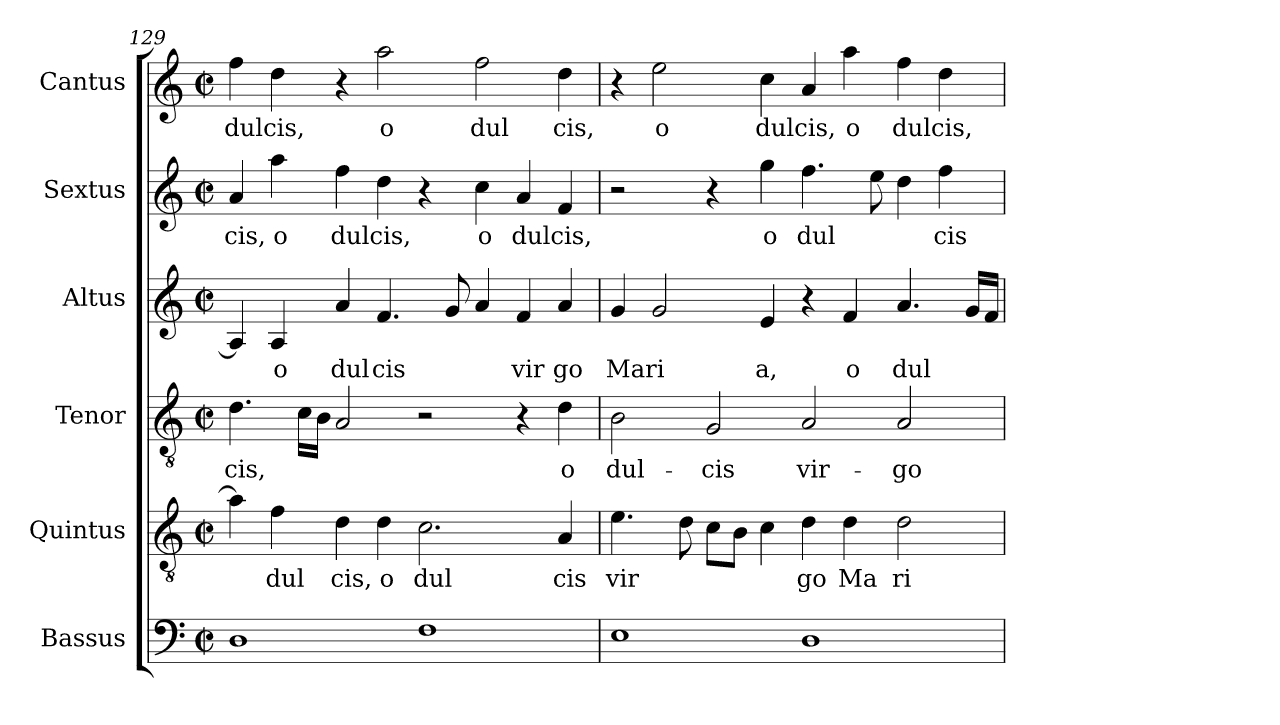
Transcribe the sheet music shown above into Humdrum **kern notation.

**kern	**kern	**text	**kern	**text	**kern	**text	**kern	**text	**kern	**text
*part6	*part5	*part5	*part4	*part4	*part3	*part3	*part2	*part2	*part1	*part1
*staff6	*staff5	*staff5	*staff4	*staff4	*staff3	*staff3	*staff2	*staff2	*staff1	*staff1
*I"Bassus	*I"Quintus	*	*I"Tenor	*	*I"Altus	*	*I"Sextus	*	*I"Cantus	*
*I'Bassus	*I'Quintus	*	*I'Tenor	*	*I'Altus	*	*I'Sextus	*	*I'Cantus	*
*clefF4	*clefGv2	*	*clefGv2	*	*clefG2	*	*clefG2	*	*clefG2	*
*M2/2	*M2/2	*	*M2/2	*	*M2/2	*	*M2/2	*	*M2/2	*
*met(c|)	*met(c|)	*	*met(c|)	*	*met(c|)	*	*met(c|)	*	*met(c|)	*
=129	=129	=129	=129	=129	=129	=129	=129	=129	=129	=129
!	!	!	!	!LO:LY:b	!	!	!	!LO:LY:b:cj	!	!LO:LY:b:cj
1D	4a\]	.	4.d\	-cis,	4A/]	.	4a/	cis,	4ff\	dulcis,
!	!	!LO:LY:b:cj	!	!	!	!LO:LY:b:cj	!	!LO:LY:b:cj	!	!
.	4f\	dul	.	.	4A/	o	4aa\	o	4dd\	.
.	.	.	16c\L	.	.	.	.	.	.	.
.	.	.	16B\J	.	.	.	.	.	.	.
!	!	!LO:LY:b:cj	!	!	!	!LO:LY:b:cj	!	!LO:LY:b:cj	!	!
.	4d\	cis,	2A/	.	4a/	dul	4ff\	dulcis,	4r	.
!	!	!LO:LY:b:cj	!	!	!	!LO:LY:b	!	!	!	!LO:LY:b:cj
.	4d\	o	.	.	4.f/	cis	4dd\	.	2aa\	o
!	!	!LO:LY:b:cj	!	!	!	!	!	!	!	!
1F	2.c\	dul	2r	.	.	.	4r	.	.	.
.	.	.	.	.	8g/	.	.	.	.	.
!	!	!	!	!	!	!	!	!LO:LY:b:cj	!	!LO:LY:b:cj
.	.	.	.	.	4a/	.	4cc\	o	2ff\	dul
!	!	!	!	!	!	!LO:LY:b:cj	!	!LO:LY:b:cj	!	!
.	.	.	4r	.	4f/	vir	4a/	dulcis,	.	.
!	!	!LO:LY:b:cj	!	!LO:LY:b:cj	!	!LO:LY:b:cj	!	!	!	!LO:LY:b:cj
.	4A/	cis	4d\	o	4a/	go	4f/	.	4dd\	cis,
=130	=130	=130	=130	=130	=130	=130	=130	=130	=130	=130
!	!	!LO:LY:b	!	!LO:LY:b:cj	!	!LO:LY:b:cj	!	!	!	!
1E	4.e\	vir	2B\	dul-	4g/	Mari	2r	.	4r	.
!	!	!	!	!	!	!	!	!	!	!LO:LY:b:cj
.	.	.	.	.	2g/	.	.	.	2ee\	o
.	8d\	.	.	.	.	.	.	.	.	.
!	!	!	!	!LO:LY:b:cj	!	!	!	!	!	!
.	8c\L	.	2G/	-cis	.	.	4r	.	.	.
.	8B\J	.	.	.	.	.	.	.	.	.
!	!	!	!	!	!	!LO:LY:b:cj	!	!LO:LY:b:cj	!	!LO:LY:b:cj
.	4c\	.	.	.	4e/	a,	4gg\	o	4cc\	dulcis,
!	!	!LO:LY:b:cj	!	!LO:LY:b:cj	!	!	!	!LO:LY:b	!	!
1D	4d\	go	2A/	vir-	4r	.	4.ff\	dul	4a/	.
!	!	!LO:LY:b:cj	!	!	!	!LO:LY:b:cj	!	!	!	!LO:LY:b:cj
.	4d\	Ma	.	.	4f/	o	.	.	4aa\	o
.	.	.	.	.	.	.	8ee\	.	.	.
!	!	!LO:LY:b:cj	!	!LO:LY:b:cj	!	!LO:LY:b	!	!	!	!LO:LY:b:cj
.	2d\	ri	2A/	-go	4.a/	dul	4dd\	.	4ff\	dulcis,
!	!	!	!	!	!	!	!	!LO:LY:b:cj	!	!
.	.	.	.	.	.	.	4ff\	cis	4dd\	.
.	.	.	.	.	16g/L	.	.	.	.	.
.	.	.	.	.	16f/J	.	.	.	.	.
=	=	=	=	=	=	=	=	=	=	=
*-	*-	*-	*-	*-	*-	*-	*-	*-	*-	*-
